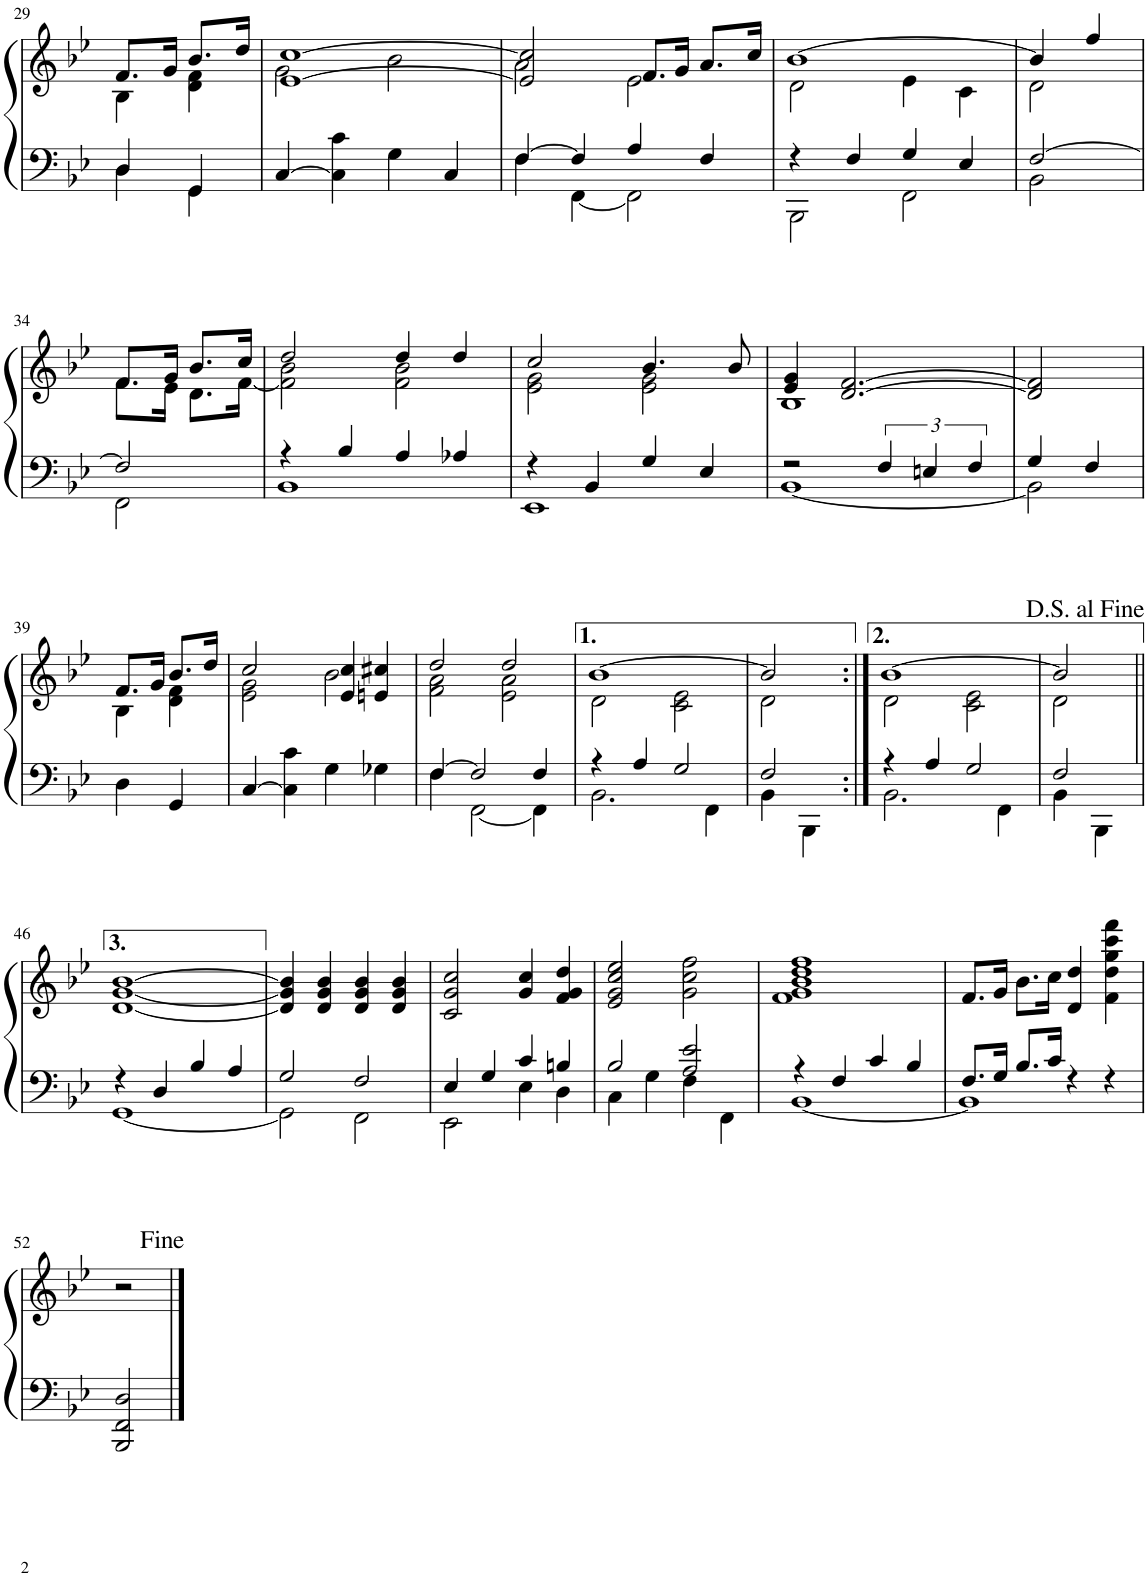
**kern	**kern
*part1	*part1
*staff2	*staff1
*I"Piano	*
*I'Pno.	*
!!LO:PB:g=z
*clefF4	*clefG2
*k[b-e-]	*k[b-e-]
*M4/4	*M4/4
=29	=29
*^	*^
4D/	4D\	8.f/L	4B-\
.	.	16g/Jk	.
4GG/	4GG\	8.b-/L	4d\ 4f\
.	.	16dd/Jk	.
*v	*v	*	*
=30	=30	=30
[4C/	[1e- [1cc	2g\
4C\] 4c\	.	.
4G\	.	2b-\
4C/	.	.
=31	=31	=31
*^	*	*
[4F/	4F\	2e-/] 2cc/]	2a\
4F/]	[4FF\	.	.
4A/	2FF\]	8.f/L	2e-\
.	.	16g/Jk	.
4F/	.	8.a/L	.
.	.	16cc/Jk	.
=32	=32	=32	=32
4r	2BBB-\	[1b-	2d\
4F/	.	.	.
4G/	2FF\	.	4e-\
4E-/	.	.	4c\
=33	=33	=33	=33
[2F/	2BB-\	4b-/]	2d\
.	.	4ff/	.
!!LO:LB:g=z	!!
=34	=34	=34	=34
2F/]	2FF\	8.f/L	8.f\L
.	.	16g/Jk	16e-\Jk
.	.	8.b-/L	8.d\L
.	.	16cc/Jk	[16f\Jk
=35	=35	=35	=35
4r	1BB-	2dd/	2f\] 2b-\
4B-/	.	.	.
4A/	.	4dd/	2f\ 2b-\
4A-X/	.	4dd/	.
=36	=36	=36	=36
4r	1EE-	2cc/	2e-\ 2g\
4BB-/	.	.	.
4G/	.	4.b-/	2e-\ 2g\
4E-/	.	.	.
.	.	8b-/	.
=37	=37	=37	=37
2r	[1BB-	4e-/ 4g/	1B-
.	.	[2.d/ [2.f/	.
6F/	.	.	.
6En/	.	.	.
6F/	.	.	.
*	*	*v	*v
=38	=38	=38
4G/	2BB-\]	2d/] 2f/]
4F/	.	.
*v	*v	*
!!LO:LB:g=z
=39	=39
*	*^
4D\	8.f/L	4B-\
.	16g/Jk	.
4GG/	8.b-/L	4d\ 4f\
.	16dd/Jk	.
=40	=40	=40
[4C/	2cc/	2e-\ 2g\
4C\] 4c\	.	.
4G\	4e-/ 4cc/	2b-\
4G-X\	4en/ 4cc#X/	.
=41	=41	=41
*^	*	*
[4F/	4F\	2dd/	2f\ 2a\
2F/]	[2FF\	.	.
.	.	2dd/	2e-\ 2a\
4F/	4FF\]	.	.
=42	=42	=42	=42
4r	2.BB-\	[1b-	2d\
4A/	.	.	.
2G/	.	.	2c\ 2e-\
.	4FF\	.	.
=43	=43	=43	=43
2F/	4BB-\	2b-/]	2d\
.	4BBB-\	.	.
=44:|!	=44:|!	=44:|!	=44:|!
4r	2.BB-\	[1b-	2d\
4A/	.	.	.
2G/	.	.	2c\ 2e-\
.	4FF\	.	.
=45	=45	=45	=45
2F/	4BB-\	2b-/]	2d\
.	4BBB-\	.	.
*	*	*v	*v
!!LO:LB:g=z
=46||	=46||	=46||
4r	[1GG	[1d [1g [1b-
4D/	.	.
4B-/	.	.
4A/	.	.
=47	=47	=47
2G/	2GG\]	4d/] 4g/] 4b-/]
.	.	4d/ 4g/ 4b-/
2F/	2FF\	4d/ 4g/ 4b-/
.	.	4d/ 4g/ 4b-/
=48	=48	=48
4E-/	2EE-\	2c/ 2g/ 2cc/
4G/	.	.
4c/	4E-\	4g/ 4cc/
4Bn/	4D\	4f/ 4g/ 4dd/
=49	=49	=49
2B-/	4C\	2e-/ 2g/ 2cc/ 2ee-/
.	4G\	.
2A/ 2e-/	4F\	2g\ 2cc\ 2ff\
.	4FF\	.
=50	=50	=50
4r	[1BB-	1f 1g 1b- 1dd 1ff
4F/	.	.
4c/	.	.
4B-/	.	.
=51	=51	=51
8.F/L	1BB-]	8.f/L
16G/Jk	.	16g/Jk
8.B-/L	.	8.b-\L
16c/Jk	.	16cc\Jk
4r	.	4d/ 4dd/
4r	.	4f\ 4dd\ 4gg\ 4ccc\ 4fff\
*v	*v	*
!!LO:LB:g=z
=52	=52
2BBB-/ 2FF/ 2D/	2r
==	==
*-	*-
